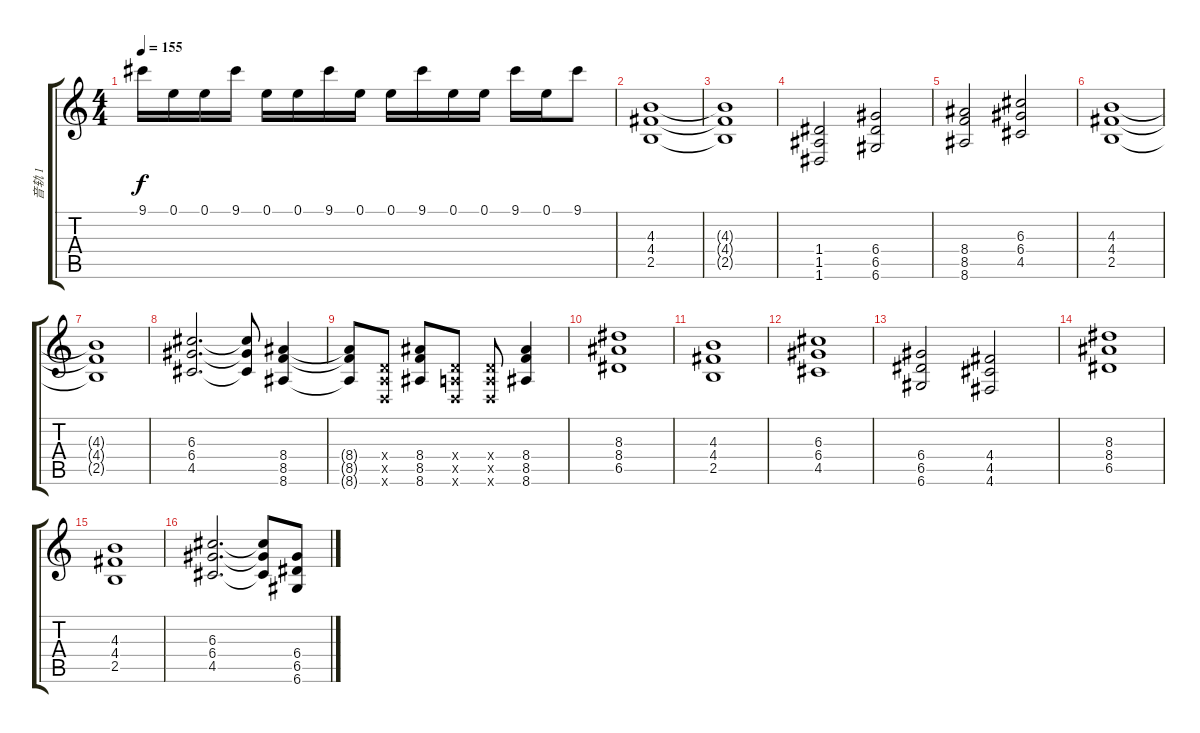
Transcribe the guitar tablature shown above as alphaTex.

\track ("音轨 1" "音轨 1") {instrument overdrivenguitar}
\staff {score tabs}
\tuning (E4 B3 G3 D3 A2 D2) {hide}
\ts (4 4)
\tempo 155
\clef g2
\ks c
9.1.16{dy f} 0.1.16 0.1.16 9.1.16 0.1.16 0.1.16 9.1.16 0.1.16 0.1.16 9.1.16 0.1.16 0.1.16 9.1.16 0.1.16 9.1.8 |
(4.3 4.4 2.5).1 |
(4.3{t} 4.4{t} 2.5{t}).1 |
(1.4 1.5 1.6).2 (6.4 6.5 6.6).2 |
(8.4 8.5 8.6).2 (6.3 6.4 4.5).2 |
(4.3 4.4 2.5).1 |
(4.3{t} 4.4{t} 2.5{t}).1 |
(6.3 6.4 4.5).2{d} (6.3{t} 6.4{t} 4.5{t}).8 (8.4 8.5 8.6).4 |
(8.4{t} 8.5{t} 8.6{t}).8 (0.4{x} 0.5{x} 0.6{x}).8 (8.4 8.5 8.6).8 (0.4{x} 0.5{x} 0.6{x}).8 (0.4{x} 0.5{x} 0.6{x}).8 (8.4 8.5 8.6).4 |
(8.3 8.4 6.5).1 |
(4.3 4.4 2.5).1 |
(6.3 6.4 4.5).1 |
(6.4 6.5 6.6).2 (4.4 4.5 4.6).2 |
(8.3 8.4 6.5).1 |
(4.3 4.4 2.5).1 |
(6.3 6.4 4.5).2{d} (6.3{t} 6.4{t} 4.5{t}).8 (6.4 6.5 6.6).8
